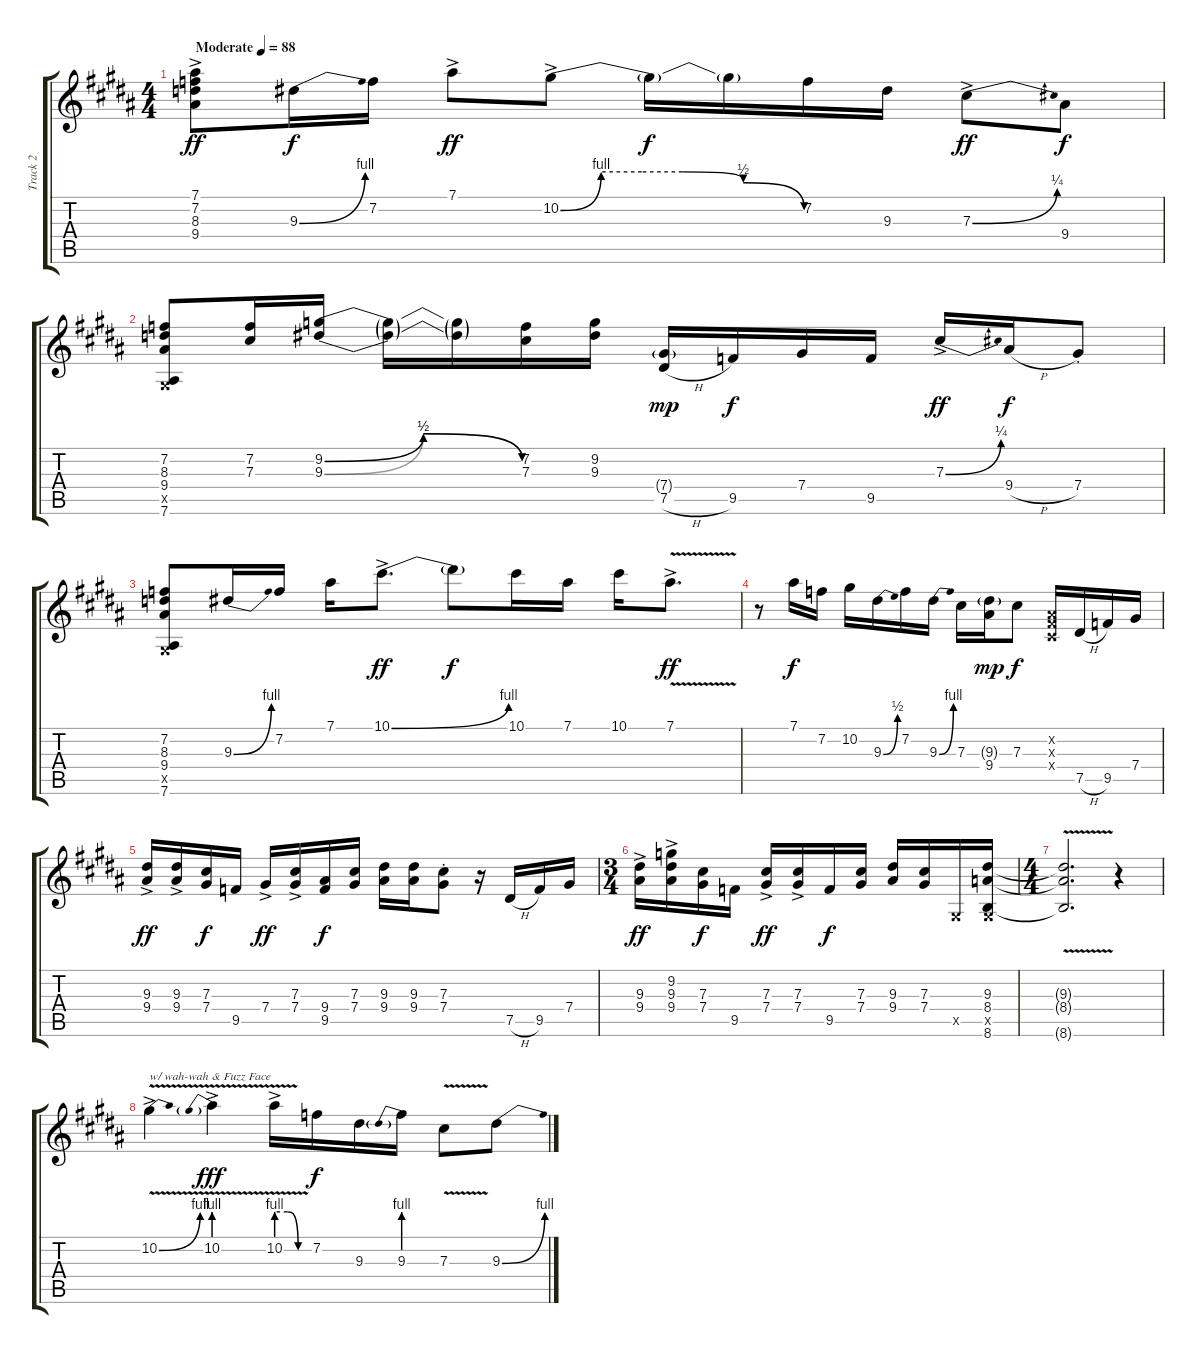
\track ("Track 2" "Track 2") {instrument electricguitarjazz}
\staff {score tabs}
\tuning (Eb4 Bb3 Gb3 Db3 Ab2 Eb2) {hide}
\ts (4 4)
\tempo (88 "Moderate")
\clef g2
\ks b
(7.1{ac} 7.2{ac} 8.3{ac} 9.4{ac}).8{dy ff instrument electricguitarjazz} 9.3{be (bend 0 0 60 4)}.16{dy f} 7.2.16 7.1{ac}.8{dy ff} 10.2{be (custom 0 0 10 4 20 4 30 4 45 2 60 0) ac}.8 10.2{t}.16{dy f} 10.2{t}.16 7.2.16 9.3.16 7.3{be (bend 0 0 60 1) ac}.8{dy ff} 9.4.8{dy f} |
(7.2 8.3 9.4 0.5{x} 7.6).8 (7.2 7.3).16 (9.2{be (bendrelease 0 0 30 2 45 2 60 0)} 9.3{be (bendrelease 0 0 30 2 45 2 60 0)}).16 (9.2{t} 9.3{t}).16 (9.2{t} 9.3{t}).16 (7.2 7.3).16 (9.2 9.3).16 (7.4{g} 7.5{h}).16{dy mp} 9.5.16{dy f} 7.4.16 9.5.16 7.3{be (bend 0 0 60 1) ac}.16{dy ff} 9.4{h}.16{dy f} 7.4{st}.8 |
(7.2 8.3 9.4 0.5{x} 7.6).8 9.3{be (bend 0 0 60 4)}.16 7.2.16 7.1.16 10.1{be (bend 0 0 60 4) ac}.8{d dy ff} 10.1{t}.8{dy f} 10.1.16 7.1.16 10.1.16 7.1{v ac}.8{d dy ff} |
r.8 7.1.16{dy f} 7.2.16 10.2.16 9.3{be (bend 0 0 60 2)}.16 7.2.16 9.3{be (bend 0 0 60 4)}.16 7.3.16 (9.3{g} 9.4).16{dy mp} 7.3.8{dy f} (0.2{x} 0.3{x} 0.4{x}).16 7.5{h}.16 9.5.16 7.4.16 |
(9.3{ac} 9.4{ac}).16{dy ff} (9.3{ac} 9.4{ac}).16 (7.3 7.4).16{dy f} 9.5.16 7.4{ac}.16{dy ff} (7.3{ac} 7.4{ac}).16 (9.4 9.5).16{dy f} (7.3 7.4).16 (9.3 9.4).16 (9.3 9.4).16 (7.3{st} 7.4{st}).8 r.16 7.5{h}.16 9.5.16 7.4.16 |
\ts (3 4)
(9.3{ac} 9.4{ac}).16{dy ff} (9.2{ac} 9.3{ac} 9.4{ac}).16 (7.3 7.4).16{dy f} 9.5.16 (7.3{ac} 7.4{ac}).16{dy ff} (7.3{ac} 7.4{ac}).16 9.5.16{dy f} (7.3 7.4).16 (9.3 9.4).16 (7.3 7.4).16 0.5{x}.16 (9.3 8.4 0.5{x} 8.6).16 |
\ts (4 4)
(9.3{v t} 8.4{v t} 8.6{v t}).2{d} r.4 |
10.2{be (bend 0 0 60 4) v ac}.4{txt "w/ wah-wah & Fuzz Face" volume 8 instrument distortionguitar} 10.2{be (prebend 0 4 60 4) v ac}.4{dy fff} 10.2{be (custom 0 4 20 4 40 0 60 0) v ac}.16 7.2.16{dy f} 9.3.16 9.3{be (prebend 0 4 60 4)}.16 7.3{v}.8 9.3{be (bend 0 0 60 4)}.8
